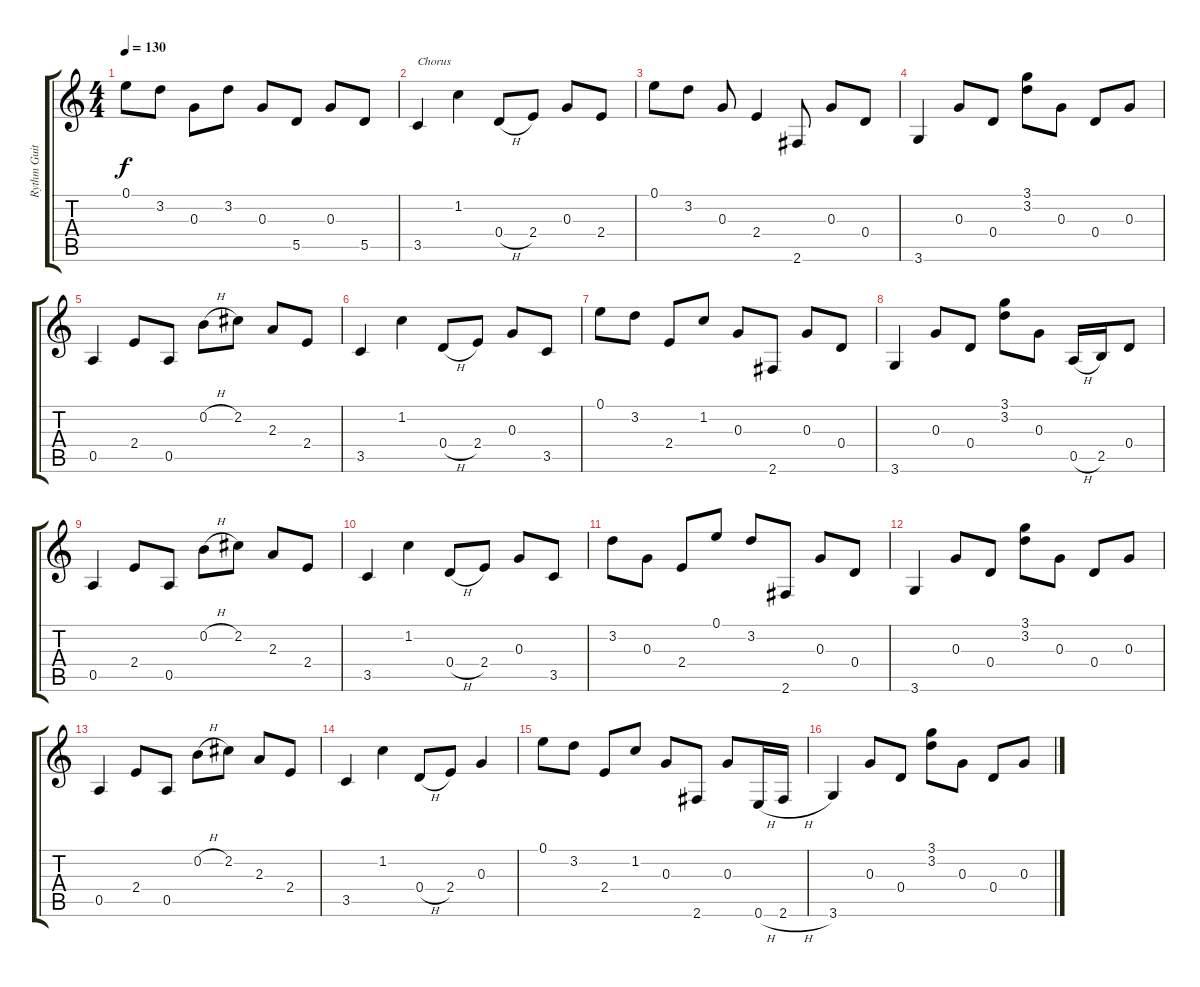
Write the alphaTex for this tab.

\track ("Rythm Guitar" "Rythm Guit") {instrument acousticguitarsteel}
\staff {score tabs}
\tuning (E4 B3 G3 D3 A2 E2) {hide}
\ts (4 4)
\tempo 130
\clef g2
\ks c
0.1.8{dy f} 3.2.8 0.3.8 3.2.8 0.3.8 5.5.8 0.3.8 5.5.8 |
3.5.4{txt "Chorus"} 1.2.4 0.4{h}.8 2.4.8 0.3.8 2.4.8 |
0.1.8 3.2.8 0.3.8 2.4.4 2.6.8 0.3.8 0.4.8 |
3.6.4 0.3.8 0.4.8 (3.1 3.2).8 0.3.8 0.4.8 0.3.8 |
0.5.4 2.4.8 0.5.8 0.2{h}.8 2.2.8 2.3.8 2.4.8 |
3.5.4 1.2.4 0.4{h}.8 2.4.8 0.3.8 3.5.8 |
0.1.8 3.2.8 2.4.8 1.2.8 0.3.8 2.6.8 0.3.8 0.4.8 |
3.6.4 0.3.8 0.4.8 (3.1 3.2).8 0.3.8 0.5{h}.16 2.5.16 0.4.8 |
0.5.4 2.4.8 0.5.8 0.2{h}.8 2.2.8 2.3.8 2.4.8 |
3.5.4 1.2.4 0.4{h}.8 2.4.8 0.3.8 3.5.8 |
3.2.8 0.3.8 2.4.8 0.1.8 3.2.8 2.6.8 0.3.8 0.4.8 |
3.6.4 0.3.8 0.4.8 (3.1 3.2).8 0.3.8 0.4.8 0.3.8 |
0.5.4 2.4.8 0.5.8 0.2{h}.8 2.2.8 2.3.8 2.4.8 |
3.5.4 1.2.4 0.4{h}.8 2.4.8 0.3.4 |
0.1.8 3.2.8 2.4.8 1.2.8 0.3.8 2.6.8 0.3.8 0.6{h}.16 2.6{h}.16 |
3.6.4 0.3.8 0.4.8 (3.1 3.2).8 0.3.8 0.4.8 0.3.8
